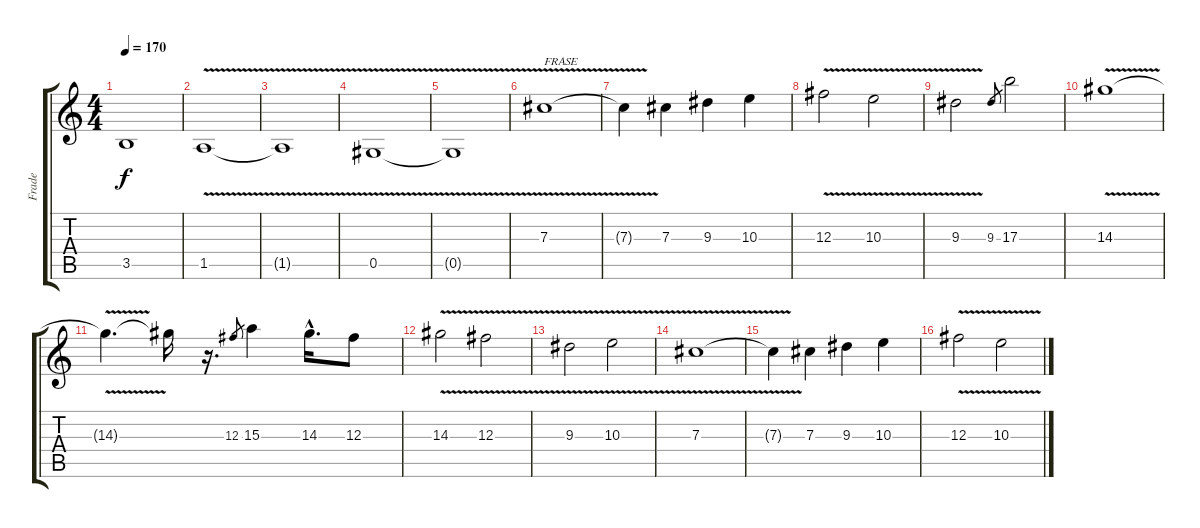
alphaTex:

\track ("Frade" "Frade") {instrument distortionguitar}
\staff {score tabs}
\tuning (Eb4 Bb3 Gb3 Db3 Ab2 Eb2) {hide}
\ts (4 4)
\tempo 170
\clef g2
\ks c
3.5{t}.1{dy f} |
1.5{v}.1 |
1.5{t}.1 |
0.5{v}.1 |
0.5{t}.1 |
7.3{v}.1{txt "FRASE"} |
7.3{t}.4 7.3.4 9.3.4 10.3.4 |
12.3{v}.2 10.3{v}.2 |
9.3{v}.2 9.3.8{gr} 17.3.2 |
14.3{v}.1 |
14.3{t}.4{d} 14.3{t}.16 r.16{d} 12.3.8{gr} 15.3.4 14.3{hac}.16{d} 12.3.8 |
14.3{v}.2 12.3{v}.2 |
9.3{v}.2 10.3{v}.2 |
7.3{v}.1 |
7.3{t}.4 7.3.4 9.3.4 10.3.4 |
12.3{v}.2 10.3{v}.2
